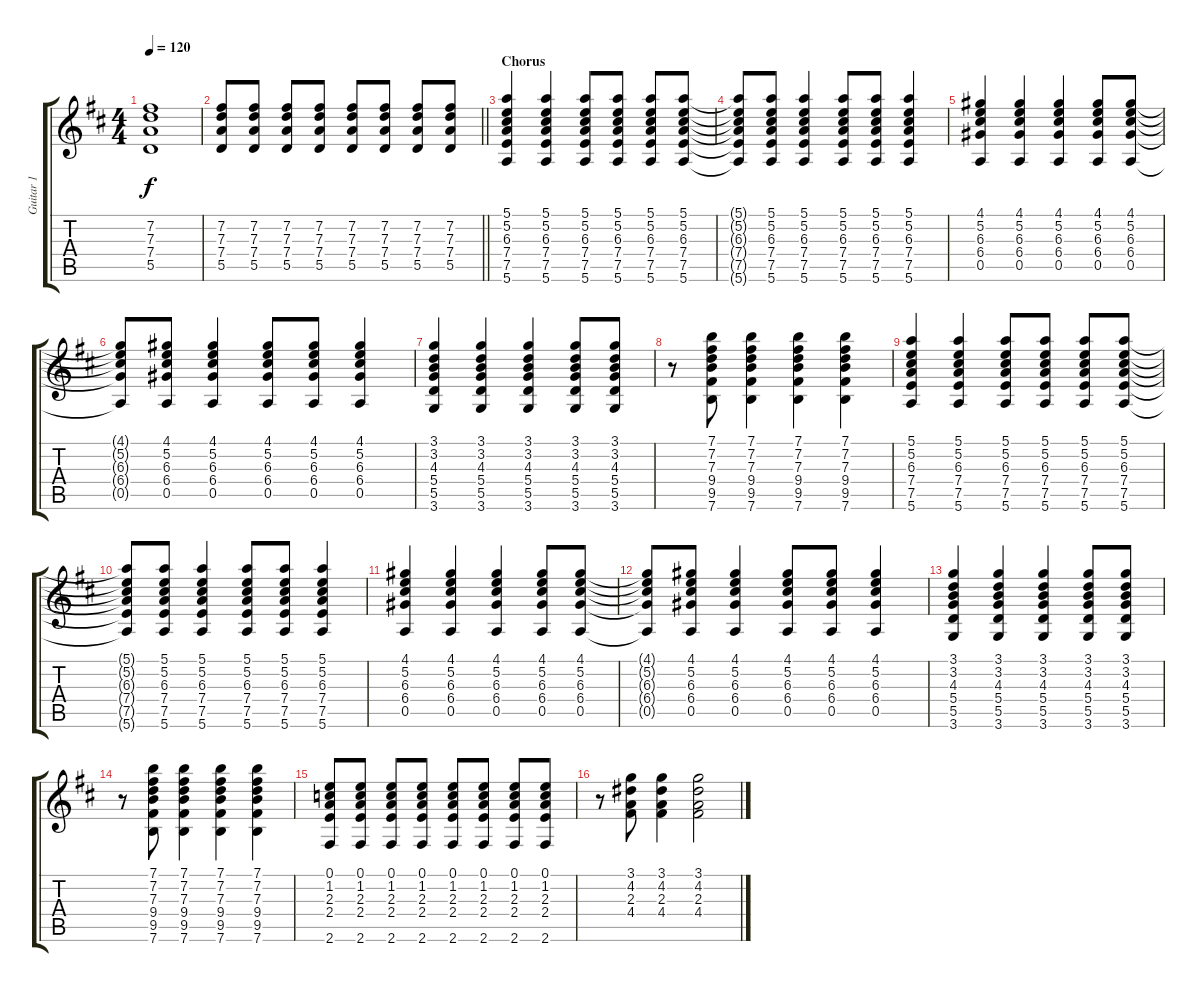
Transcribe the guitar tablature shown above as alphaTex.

\track ("Guitar 1" "Guitar 1") {instrument electricguitarclean}
\staff {score tabs}
\tuning (E4 B3 G3 D3 A2 E2) {hide}
\ts (4 4)
\tempo 120
\clef g2
\ks d
(7.2 7.3 7.4 5.5).1{dy f} |
\barLineRight lightlight
(7.2 7.3 7.4 5.5).8 (7.2 7.3 7.4 5.5).8 (7.2 7.3 7.4 5.5).8 (7.2 7.3 7.4 5.5).8 (7.2 7.3 7.4 5.5).8 (7.2 7.3 7.4 5.5).8 (7.2 7.3 7.4 5.5).8 (7.2 7.3 7.4 5.5).8 |
\section ("" "Chorus")
(5.1 5.2 6.3 7.4 7.5 5.6).4 (5.1 5.2 6.3 7.4 7.5 5.6).4 (5.1 5.2 6.3 7.4 7.5 5.6).8 (5.1 5.2 6.3 7.4 7.5 5.6).8 (5.1 5.2 6.3 7.4 7.5 5.6).8 (5.1 5.2 6.3 7.4 7.5 5.6).8 |
(5.1{t} 5.2{t} 6.3{t} 7.4{t} 7.5{t} 5.6{t}).8 (5.1 5.2 6.3 7.4 7.5 5.6).8 (5.1 5.2 6.3 7.4 7.5 5.6).4 (5.1 5.2 6.3 7.4 7.5 5.6).8 (5.1 5.2 6.3 7.4 7.5 5.6).8 (5.1 5.2 6.3 7.4 7.5 5.6).4 |
(4.1 5.2 6.3 6.4 0.5).4 (4.1 5.2 6.3 6.4 0.5).4 (4.1 5.2 6.3 6.4 0.5).4 (4.1 5.2 6.3 6.4 0.5).8 (4.1 5.2 6.3 6.4 0.5).8 |
(4.1{t} 5.2{t} 6.3{t} 6.4{t} 0.5{t}).8 (4.1 5.2 6.3 6.4 0.5).8 (4.1 5.2 6.3 6.4 0.5).4 (4.1 5.2 6.3 6.4 0.5).8 (4.1 5.2 6.3 6.4 0.5).8 (4.1 5.2 6.3 6.4 0.5).4 |
(3.1 3.2 4.3 5.4 5.5 3.6).4 (3.1 3.2 4.3 5.4 5.5 3.6).4 (3.1 3.2 4.3 5.4 5.5 3.6).4 (3.1 3.2 4.3 5.4 5.5 3.6).8 (3.1 3.2 4.3 5.4 5.5 3.6).8 |
r.8 (7.1 7.2 7.3 9.4 9.5 7.6).8 (7.1 7.2 7.3 9.4 9.5 7.6).4 (7.1 7.2 7.3 9.4 9.5 7.6).4 (7.1 7.2 7.3 9.4 9.5 7.6).4 |
(5.1 5.2 6.3 7.4 7.5 5.6).4 (5.1 5.2 6.3 7.4 7.5 5.6).4 (5.1 5.2 6.3 7.4 7.5 5.6).8 (5.1 5.2 6.3 7.4 7.5 5.6).8 (5.1 5.2 6.3 7.4 7.5 5.6).8 (5.1 5.2 6.3 7.4 7.5 5.6).8 |
(5.1{t} 5.2{t} 6.3{t} 7.4{t} 7.5{t} 5.6{t}).8 (5.1 5.2 6.3 7.4 7.5 5.6).8 (5.1 5.2 6.3 7.4 7.5 5.6).4 (5.1 5.2 6.3 7.4 7.5 5.6).8 (5.1 5.2 6.3 7.4 7.5 5.6).8 (5.1 5.2 6.3 7.4 7.5 5.6).4 |
(4.1 5.2 6.3 6.4 0.5).4 (4.1 5.2 6.3 6.4 0.5).4 (4.1 5.2 6.3 6.4 0.5).4 (4.1 5.2 6.3 6.4 0.5).8 (4.1 5.2 6.3 6.4 0.5).8 |
(4.1{t} 5.2{t} 6.3{t} 6.4{t} 0.5{t}).8 (4.1 5.2 6.3 6.4 0.5).8 (4.1 5.2 6.3 6.4 0.5).4 (4.1 5.2 6.3 6.4 0.5).8 (4.1 5.2 6.3 6.4 0.5).8 (4.1 5.2 6.3 6.4 0.5).4 |
(3.1 3.2 4.3 5.4 5.5 3.6).4 (3.1 3.2 4.3 5.4 5.5 3.6).4 (3.1 3.2 4.3 5.4 5.5 3.6).4 (3.1 3.2 4.3 5.4 5.5 3.6).8 (3.1 3.2 4.3 5.4 5.5 3.6).8 |
r.8 (7.1 7.2 7.3 9.4 9.5 7.6).8 (7.1 7.2 7.3 9.4 9.5 7.6).4 (7.1 7.2 7.3 9.4 9.5 7.6).4 (7.1 7.2 7.3 9.4 9.5 7.6).4 |
(0.1 1.2 2.3 2.4 2.6).8 (0.1 1.2 2.3 2.4 2.6).8 (0.1 1.2 2.3 2.4 2.6).8 (0.1 1.2 2.3 2.4 2.6).8 (0.1 1.2 2.3 2.4 2.6).8 (0.1 1.2 2.3 2.4 2.6).8 (0.1 1.2 2.3 2.4 2.6).8 (0.1 1.2 2.3 2.4 2.6).8 |
r.8 (3.1 4.2 2.3 4.4).8 (3.1 4.2 2.3 4.4).4 (3.1 4.2 2.3 4.4).2
